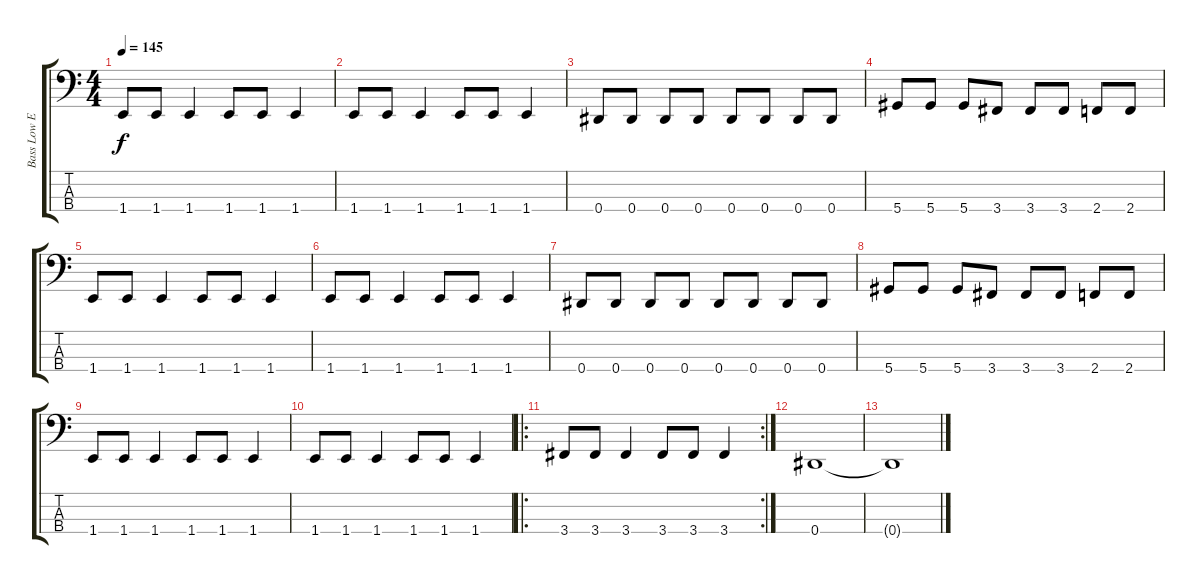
\track ("Bass Low End" "Bass Low E") {instrument electricbassfinger}
\staff {score tabs}
\tuning (Gb2 Db2 Ab1 Eb1) {hide}
\ts (4 4)
\tempo 145
\clef f4
\ks c
1.4.8{dy f} 1.4.8 1.4.4 1.4.8 1.4.8 1.4.4 |
1.4.8 1.4.8 1.4.4 1.4.8 1.4.8 1.4.4 |
0.4.8 0.4.8 0.4.8 0.4.8 0.4.8 0.4.8 0.4.8 0.4.8 |
5.4.8 5.4.8 5.4.8 3.4.8 3.4.8 3.4.8 2.4.8 2.4.8 |
1.4.8 1.4.8 1.4.4 1.4.8 1.4.8 1.4.4 |
1.4.8 1.4.8 1.4.4 1.4.8 1.4.8 1.4.4 |
0.4.8 0.4.8 0.4.8 0.4.8 0.4.8 0.4.8 0.4.8 0.4.8 |
5.4.8 5.4.8 5.4.8 3.4.8 3.4.8 3.4.8 2.4.8 2.4.8 |
1.4.8 1.4.8 1.4.4 1.4.8 1.4.8 1.4.4 |
1.4.8 1.4.8 1.4.4 1.4.8 1.4.8 1.4.4 |
\ro
\rc 2
3.4.8 3.4.8 3.4.4 3.4.8 3.4.8 3.4.4 |
0.4.1 |
0.4{t}.1
